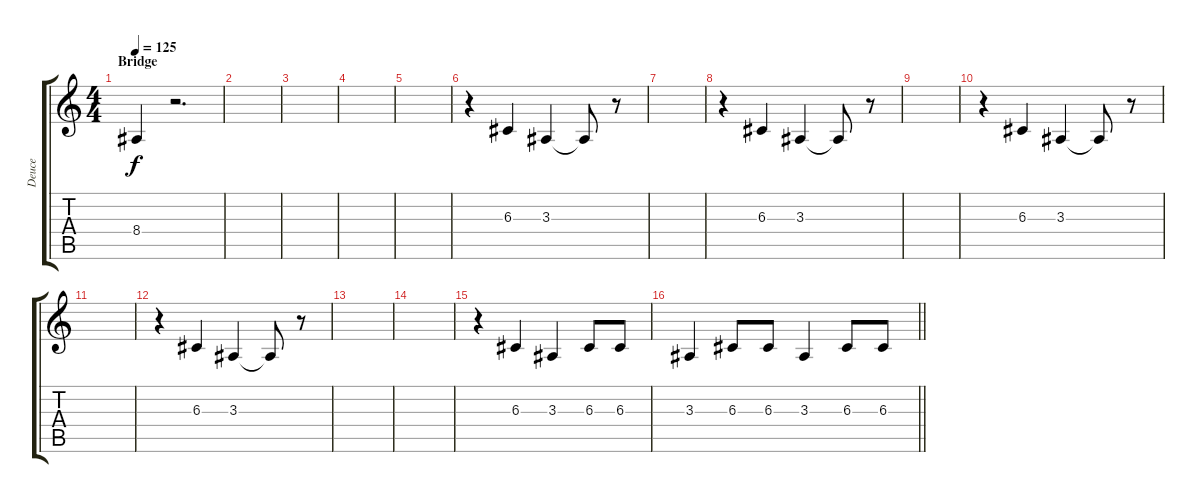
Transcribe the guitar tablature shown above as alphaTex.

\track ("Deuce" "Deuce") {instrument clarinet}
\staff {score tabs}
\tuning (E4 B3 G3 D3 A2 D2) {hide}
\ts (4 4)
\section ("" "Bridge")
\tempo 125
\clef g2
\ks c
8.4.4{dy f} r.2{d} |
|
|
|
|
r.4 6.3.4 3.3.4 3.3{t}.8 r.8 |
|
r.4 6.3.4 3.3.4 3.3{t}.8 r.8 |
|
r.4 6.3.4 3.3.4 3.3{t}.8 r.8 |
|
r.4 6.3.4 3.3.4 3.3{t}.8 r.8 |
|
|
r.4 6.3.4 3.3.4 6.3.8 6.3.8 |
\barLineRight lightlight
3.3.4 6.3.8 6.3.8 3.3.4 6.3.8 6.3.8
